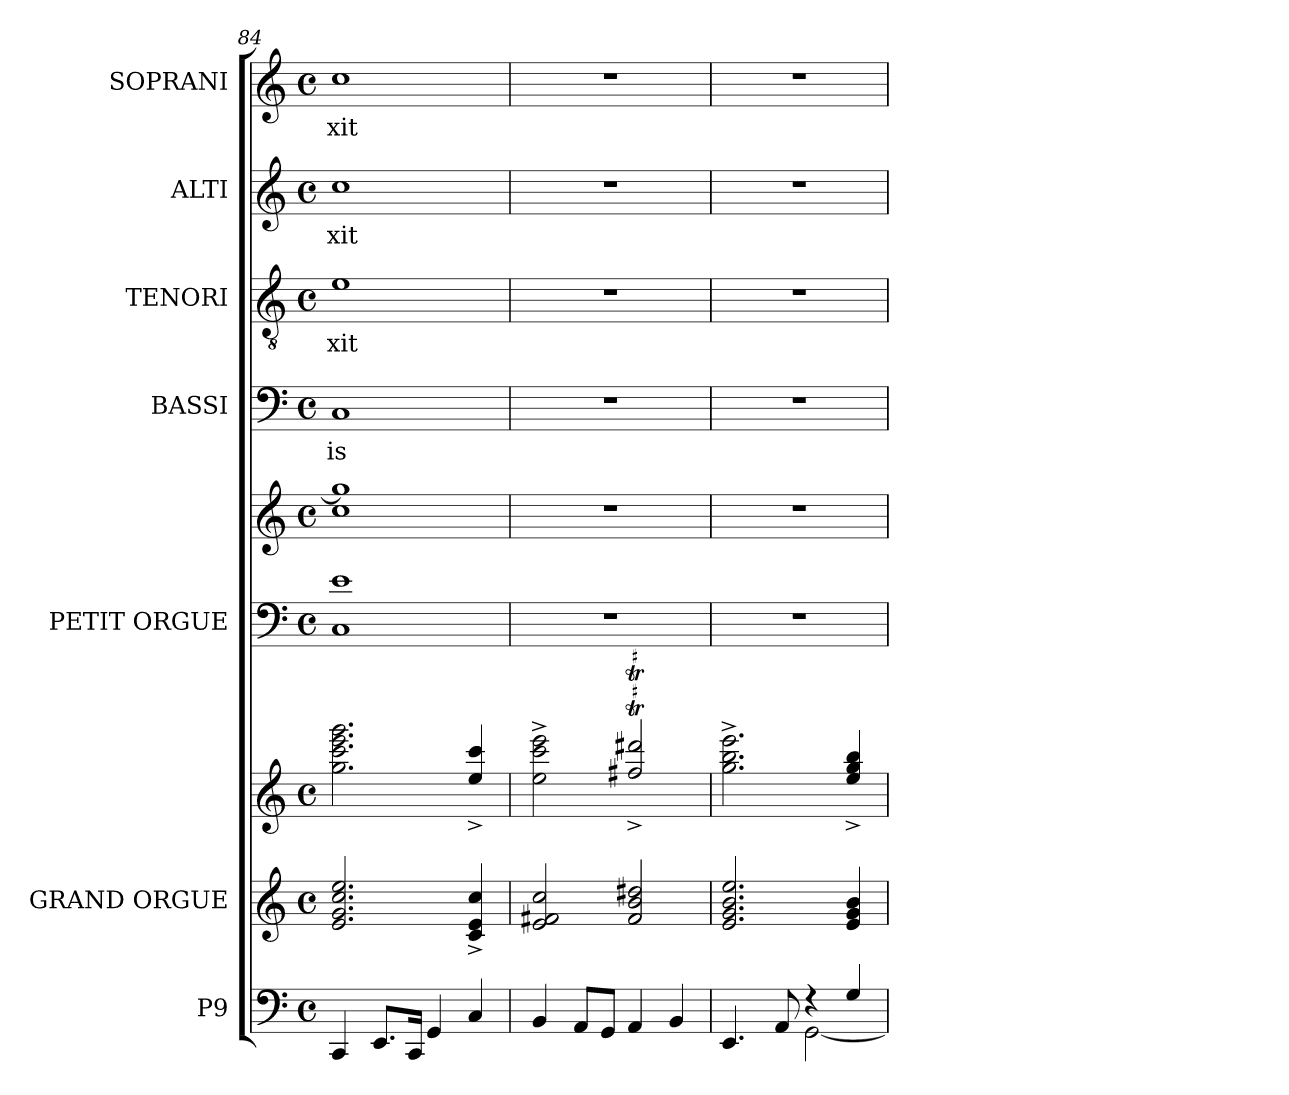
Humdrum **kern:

**kern	**kern	**kern	**kern	**kern	**kern	**text	**kern	**text	**kern	**text	**kern	**text
*part7	*part6	*part6	*part5	*part5	*part4	*part4	*part3	*part3	*part2	*part2	*part1	*part1
*staff9	*staff8	*staff7	*staff6	*staff5	*staff4	*staff4	*staff3	*staff3	*staff2	*staff2	*staff1	*staff1
*I"P9	*I"GRAND ORGUE	*	*I"PETIT ORGUE	*	*I"BASSI	*	*I"TENORI	*	*I"ALTI	*	*I"SOPRANI	*
*	*I'Org.	*	*I'Org.	*	*I'B.	*	*I'T.	*	*I'A.	*	*I'S.	*
*clefF4	*clefG2	*clefG2	*clefF4	*clefG2	*clefF4	*	*clefGv2	*	*clefG2	*	*clefG2	*
*	*	*	*	*	*	*	*ITrd7c12	*	*	*	*	*
*k[]	*k[]	*k[]	*k[]	*k[]	*k[]	*	*k[]	*	*k[]	*	*k[]	*
*C:	*C:	*C:	*C:	*C:	*C:	*	*C:	*	*C:	*	*C:	*
*M4/4	*M4/4	*M4/4	*M4/4	*M4/4	*M4/4	*	*M4/4	*	*M4/4	*	*M4/4	*
*met(c)	*met(c)	*met(c)	*met(c)	*met(c)	*met(c)	*	*met(c)	*	*met(c)	*	*met(c)	*
=84	=84	=84	=84	=84	=84	=84	=84	=84	=84	=84	=84	=84
*	*	*	*^	*^	*	*	*	*	*	*	*	*
!	!	!	!	!	!	!	!	!LO:LY:b:color=#000000	!	!	!	!	!	!
!	!	!	!	!	!	!	!	!	!	!LO:LY:b:color=#000000	!	!	!	!
!	!	!	!	!	!	!	!	!	!	!	!	!LO:LY:b:color=#000000	!	!
!	!	!	!	!	!	!	!	!	!	!	!	!	!	!LO:LY:b:color=#000000
4CCi/	2.ei/ 2.gi 2.cci 2.eei	2.ggi\ 2.ccci 2.eeei 2.gggi	1ei	1Ci	1ggi]	1cci	1Ci	-is	1Ei	-xit	1cci	-xit	1cci	-xit
8.EEi/L	.	.	.	.	.	.	.	.	.	.	.	.	.	.
16CCi/Jk	.	.	.	.	.	.	.	.	.	.	.	.	.	.
4GGi/	.	.	.	.	.	.	.	.	.	.	.	.	.	.
4Ci/	4ci/^ 4ei^ 4cci^	4eei/^ 4ccci^	.	.	.	.	.	.	.	.	.	.	.	.
*	*	*	*v	*v	*	*	*	*	*	*	*	*	*	*
*	*	*	*	*v	*v	*	*	*	*	*	*	*	*
=85	=85	=85	=85	=85	=85	=85	=85	=85	=85	=85	=85	=85
4BBi/	2ei/ 2f#Xi 2cci	2eei\^ 2ccci^ 2eeei^	1r	1r	1r	.	1r	.	1r	.	1r	.
8AAi/L	.	.	.	.	.	.	.	.	.	.	.	.
8GGi/J	.	.	.	.	.	.	.	.	.	.	.	.
4AAi/	2f#i/ 2bi 2dd#Xi	2ff#Xi/T^ 2ddd#XiT^	.	.	.	.	.	.	.	.	.	.
4BBi/	.	.	.	.	.	.	.	.	.	.	.	.
=86	=86	=86	=86	=86	=86	=86	=86	=86	=86	=86	=86	=86
*^	*	*	*	*	*	*	*	*	*	*	*	*
4.EEi/	2ryy	2.ei/ 2.gi 2.bi 2.eei	2.ggi\^ 2.bbi^ 2.eeei^	1r	1r	1r	.	1r	.	1r	.	1r	.
8AAi/	.	.	.	.	.	.	.	.	.	.	.	.	.
4r	[2GGi\	.	.	.	.	.	.	.	.	.	.	.	.
4Gi/	.	4ei/ 4gi 4bi	4eei/^ 4ggi^ 4bbi^	.	.	.	.	.	.	.	.	.	.
*v	*v	*	*	*	*	*	*	*	*	*	*	*	*
=	=	=	=	=	=	=	=	=	=	=	=	=
*-	*-	*-	*-	*-	*-	*-	*-	*-	*-	*-	*-	*-
